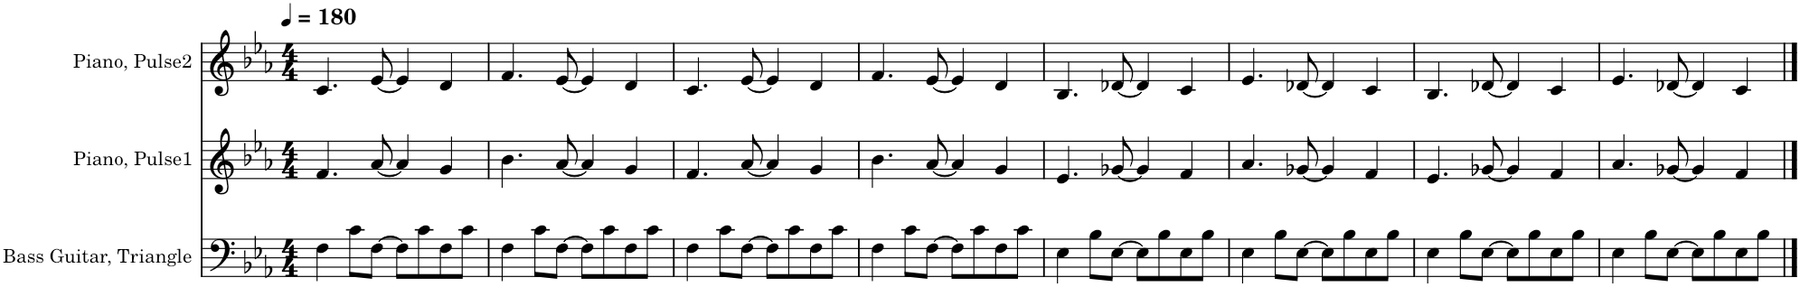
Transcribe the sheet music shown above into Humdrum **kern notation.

**kern	**kern	**kern
*part3	*part2	*part1
*staff3	*staff2	*staff1
*I"Bass Guitar, Triangle	*I"Piano, Pulse1	*I"Piano, Pulse2
*I'B. Guit.	*I'Pno.	*I'Pno.
*clefF4	*clefG2	*clefG2
*Trd7c12	*	*
*k[b-e-a-]	*k[b-e-a-]	*k[b-e-a-]
*M4/4	*M4/4	*M4/4
*MM180	*MM180	*MM180
=1	=1	=1
4F\	4.f/	4.c/
8c\L	.	.
[8F\J	[8a-/	[8e-/
8F\L]	4a-/]	4e-/]
8c\	.	.
8F\	4g/	4d/
8c\J	.	.
=2	=2	=2
4F\	4.b-\	4.f/
8c\L	.	.
[8F\J	[8a-/	[8e-/
8F\L]	4a-/]	4e-/]
8c\	.	.
8F\	4g/	4d/
8c\J	.	.
=3	=3	=3
4F\	4.f/	4.c/
8c\L	.	.
[8F\J	[8a-/	[8e-/
8F\L]	4a-/]	4e-/]
8c\	.	.
8F\	4g/	4d/
8c\J	.	.
=4	=4	=4
4F\	4.b-\	4.f/
8c\L	.	.
[8F\J	[8a-/	[8e-/
8F\L]	4a-/]	4e-/]
8c\	.	.
8F\	4g/	4d/
8c\J	.	.
=5	=5	=5
4E-\	4.e-/	4.B-/
8B-\L	.	.
[8E-\J	[8g-X/	[8d-X/
8E-\L]	4g-/]	4d-/]
8B-\	.	.
8E-\	4f/	4c/
8B-\J	.	.
=6	=6	=6
4E-\	4.a-/	4.e-/
8B-\L	.	.
[8E-\J	[8g-X/	[8d-X/
8E-\L]	4g-/]	4d-/]
8B-\	.	.
8E-\	4f/	4c/
8B-\J	.	.
=7	=7	=7
4E-\	4.e-/	4.B-/
8B-\L	.	.
[8E-\J	[8g-X/	[8d-X/
8E-\L]	4g-/]	4d-/]
8B-\	.	.
8E-\	4f/	4c/
8B-\J	.	.
=8	=8	=8
4E-\	4.a-/	4.e-/
8B-\L	.	.
[8E-\J	[8g-X/	[8d-X/
8E-\L]	4g-/]	4d-/]
8B-\	.	.
8E-\	4f/	4c/
8B-\J	.	.
==	==	==
*-	*-	*-
